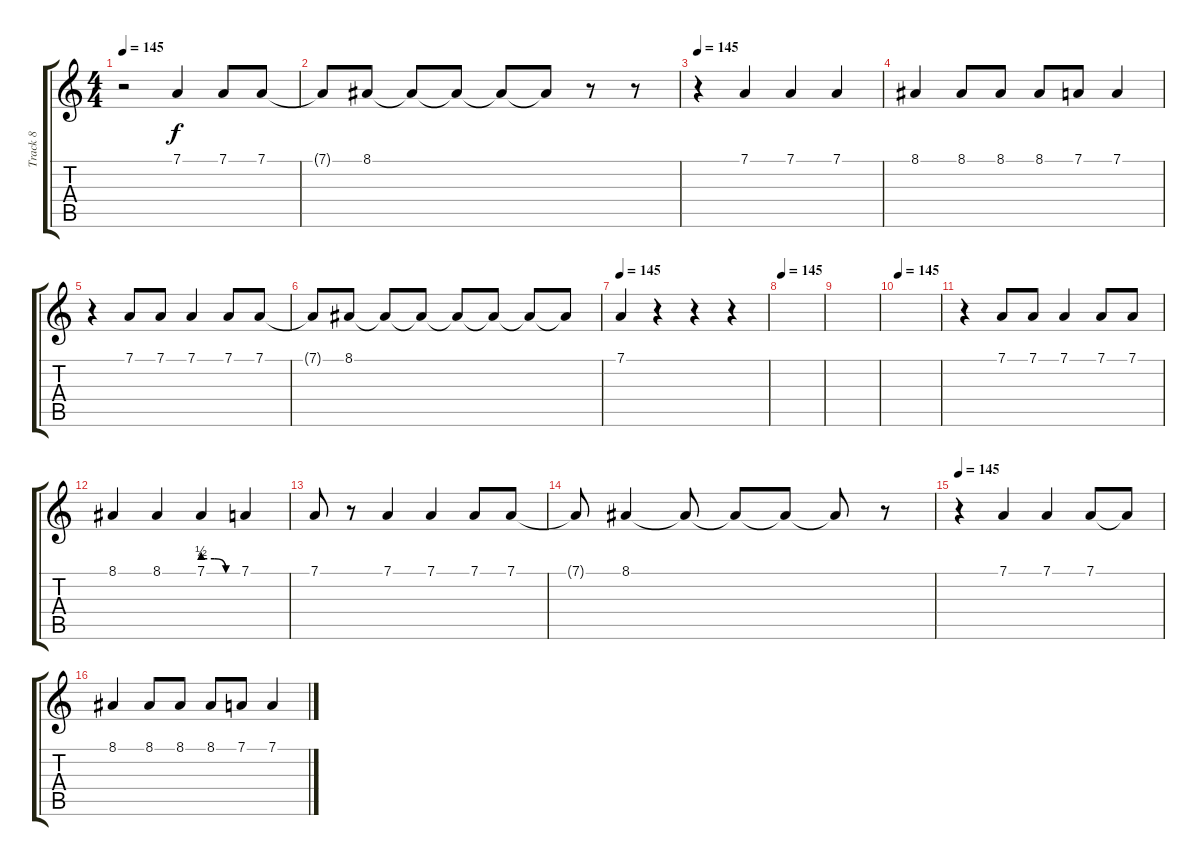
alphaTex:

\track ("Track 8" "Track 8") {instrument choiraahs}
\staff {score tabs}
\tuning (D4 A3 F3 C3 G2 D2) {hide}
\ts (4 4)
\tempo 145
\clef g2
\ks c
r.2{dy f} 7.1.4 7.1.8 7.1.8 |
7.1{t}.8 8.1.8 8.1{t}.8 8.1{t}.8 8.1{t}.8 8.1{t}.8 r.8 r.8 |
\tempo 145
r.4 7.1.4 7.1.4 7.1.4 |
8.1.4 8.1.8 8.1.8 8.1.8 7.1.8 7.1.4 |
r.4 7.1.8 7.1.8 7.1.4 7.1.8 7.1.8 |
7.1{t}.8 8.1.8 8.1{t}.8 8.1{t}.8 8.1{t}.8 8.1{t}.8 8.1{t}.8 8.1{t}.8 |
\tempo 145
7.1.4 r.4 r.4 r.4 |
\tempo 145
|
|
\tempo 145
|
r.4 7.1.8 7.1.8 7.1.4 7.1.8 7.1.8 |
8.1.4 8.1.4 7.1{be (custom 0 2 20 2 40 0 60 0)}.4 7.1.4 |
7.1.8 r.8 7.1.4 7.1.4 7.1.8 7.1.8 |
7.1{t}.8 8.1.4 8.1{t}.8 8.1{t}.8 8.1{t}.8 8.1{t}.8 r.8 |
\tempo 145
r.4 7.1.4 7.1.4 7.1.8 7.1{t}.8 |
8.1.4 8.1.8 8.1.8 8.1.8 7.1.8 7.1.4
